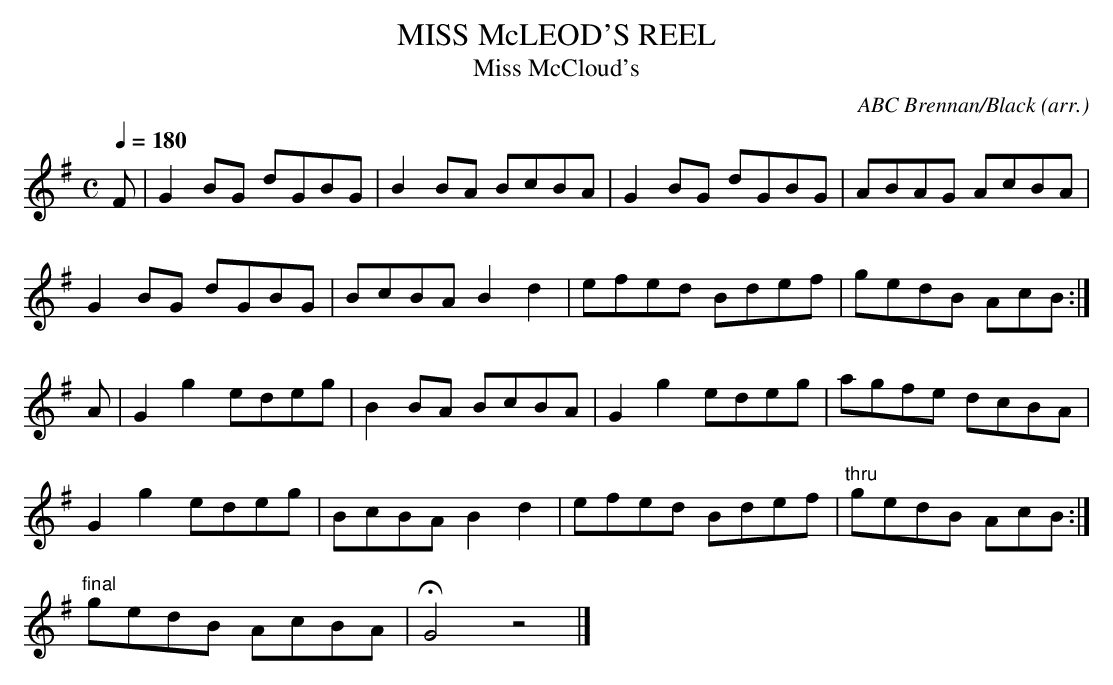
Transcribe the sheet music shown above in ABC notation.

X:1
T:MISS McLEOD'S REEL
T:Miss McCloud's
C:ABC Brennan/Black (arr.)
Q:1/4=180
M:C
L:1/8
K:G
F|G2BG dGBG|B2BA BcBA|G2BG dGBG|ABAG AcBA|
G2BG dGBG|BcBA B2d2|efed Bdef|gedB AcB:|
A|G2g2 edeg|B2BA BcBA|G2g2 edeg|agfe dcBA|
G2g2 edeg|BcBA B2d2|efed Bdef|"thru"gedB AcB:|
"final" gedB AcBA|HG4z4|]
